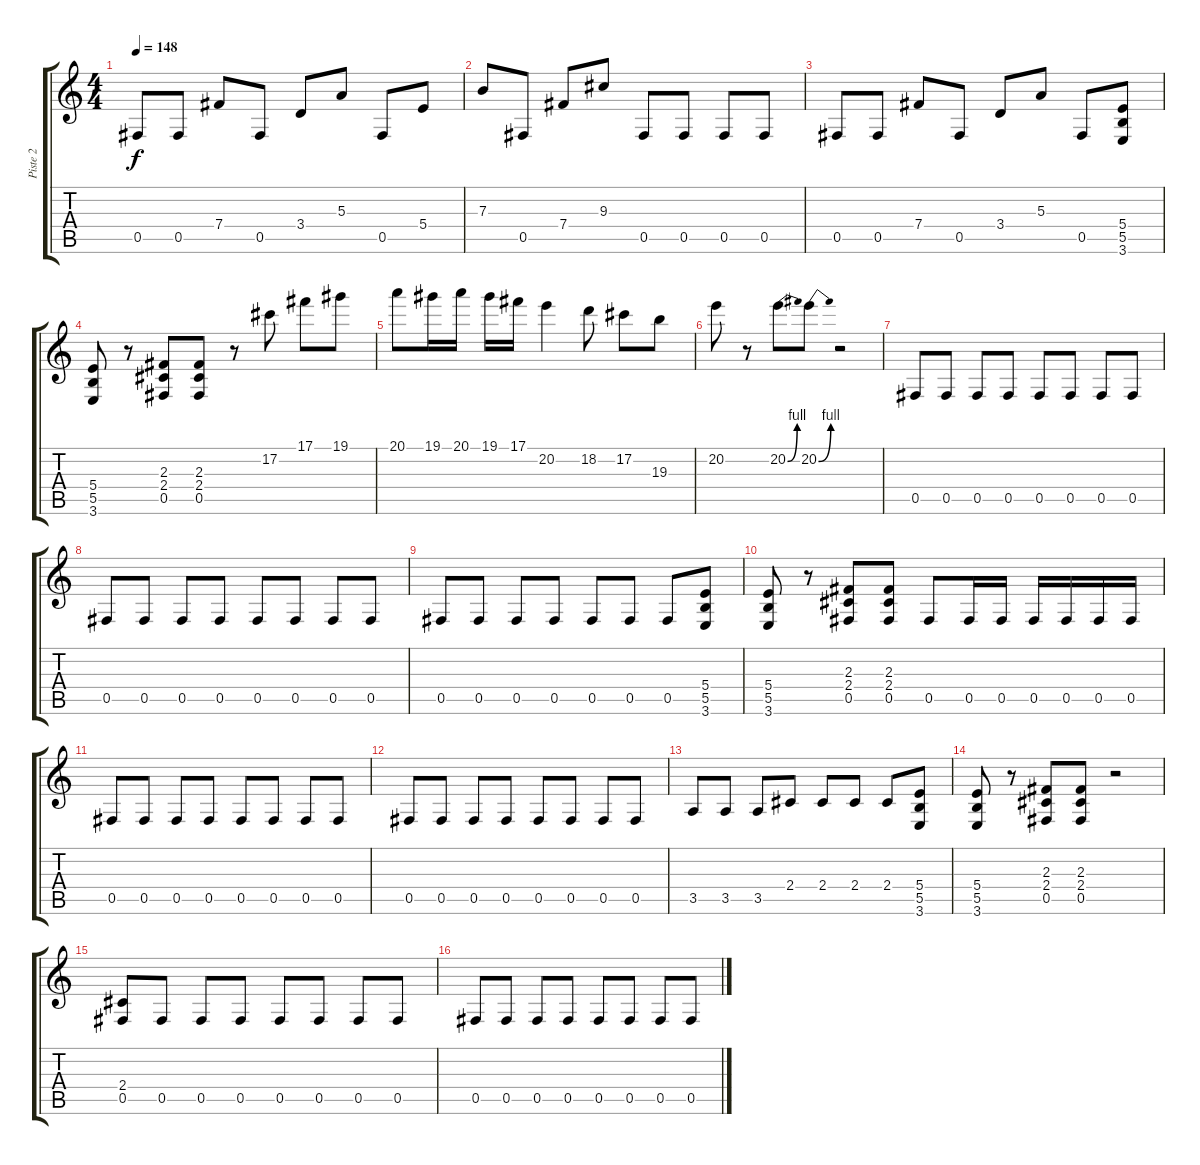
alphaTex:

\track ("Piste 2" "Piste 2") {instrument distortionguitar}
\staff {score tabs}
\tuning (Db4 Ab3 E3 B2 Gb2 Db2) {hide}
\ts (4 4)
\tempo 148
\clef g2
\ks c
0.5.8{dy f instrument distortionguitar} 0.5.8 7.4.8 0.5.8 3.4.8 5.3.8 0.5.8 5.4.8 |
7.3.8 0.5.8 7.4.8 9.3.8 0.5.8 0.5.8 0.5.8 0.5.8 |
0.5.8 0.5.8 7.4.8 0.5.8 3.4.8 5.3.8 0.5.8 (5.4 5.5 3.6).8 |
(5.4 5.5 3.6).8 r.8 (2.3 2.4 0.5).8 (2.3 2.4 0.5).8 r.8 17.2.8 17.1.8 19.1.8 |
20.1.8 19.1.16 20.1.16 19.1.16 17.1.16 20.2.4 18.2.8 17.2.8 19.3.8 |
20.2.8 r.8 20.2{be (bend 0 0 60 4)}.8 20.2{be (bend 0 0 60 4)}.8 r.2 |
0.5.8 0.5.8 0.5.8 0.5.8 0.5.8 0.5.8 0.5.8 0.5.8 |
0.5.8 0.5.8 0.5.8 0.5.8 0.5.8 0.5.8 0.5.8 0.5.8 |
0.5.8 0.5.8 0.5.8 0.5.8 0.5.8 0.5.8 0.5.8 (5.4 5.5 3.6).8 |
(5.4 5.5 3.6).8 r.8 (2.3 2.4 0.5).8 (2.3 2.4 0.5).8 0.5.8 0.5.16 0.5.16 0.5.16 0.5.16 0.5.16 0.5.16 |
0.5.8 0.5.8 0.5.8 0.5.8 0.5.8 0.5.8 0.5.8 0.5.8 |
0.5.8 0.5.8 0.5.8 0.5.8 0.5.8 0.5.8 0.5.8 0.5.8 |
3.5.8 3.5.8 3.5.8 2.4.8 2.4.8 2.4.8 2.4.8 (5.4 5.5 3.6).8 |
(5.4 5.5 3.6).8 r.8 (2.3 2.4 0.5).8 (2.3 2.4 0.5).8 r.2 |
(2.4 0.5).8 0.5.8 0.5.8 0.5.8 0.5.8 0.5.8 0.5.8 0.5.8 |
0.5.8 0.5.8 0.5.8 0.5.8 0.5.8 0.5.8 0.5.8 0.5.8
